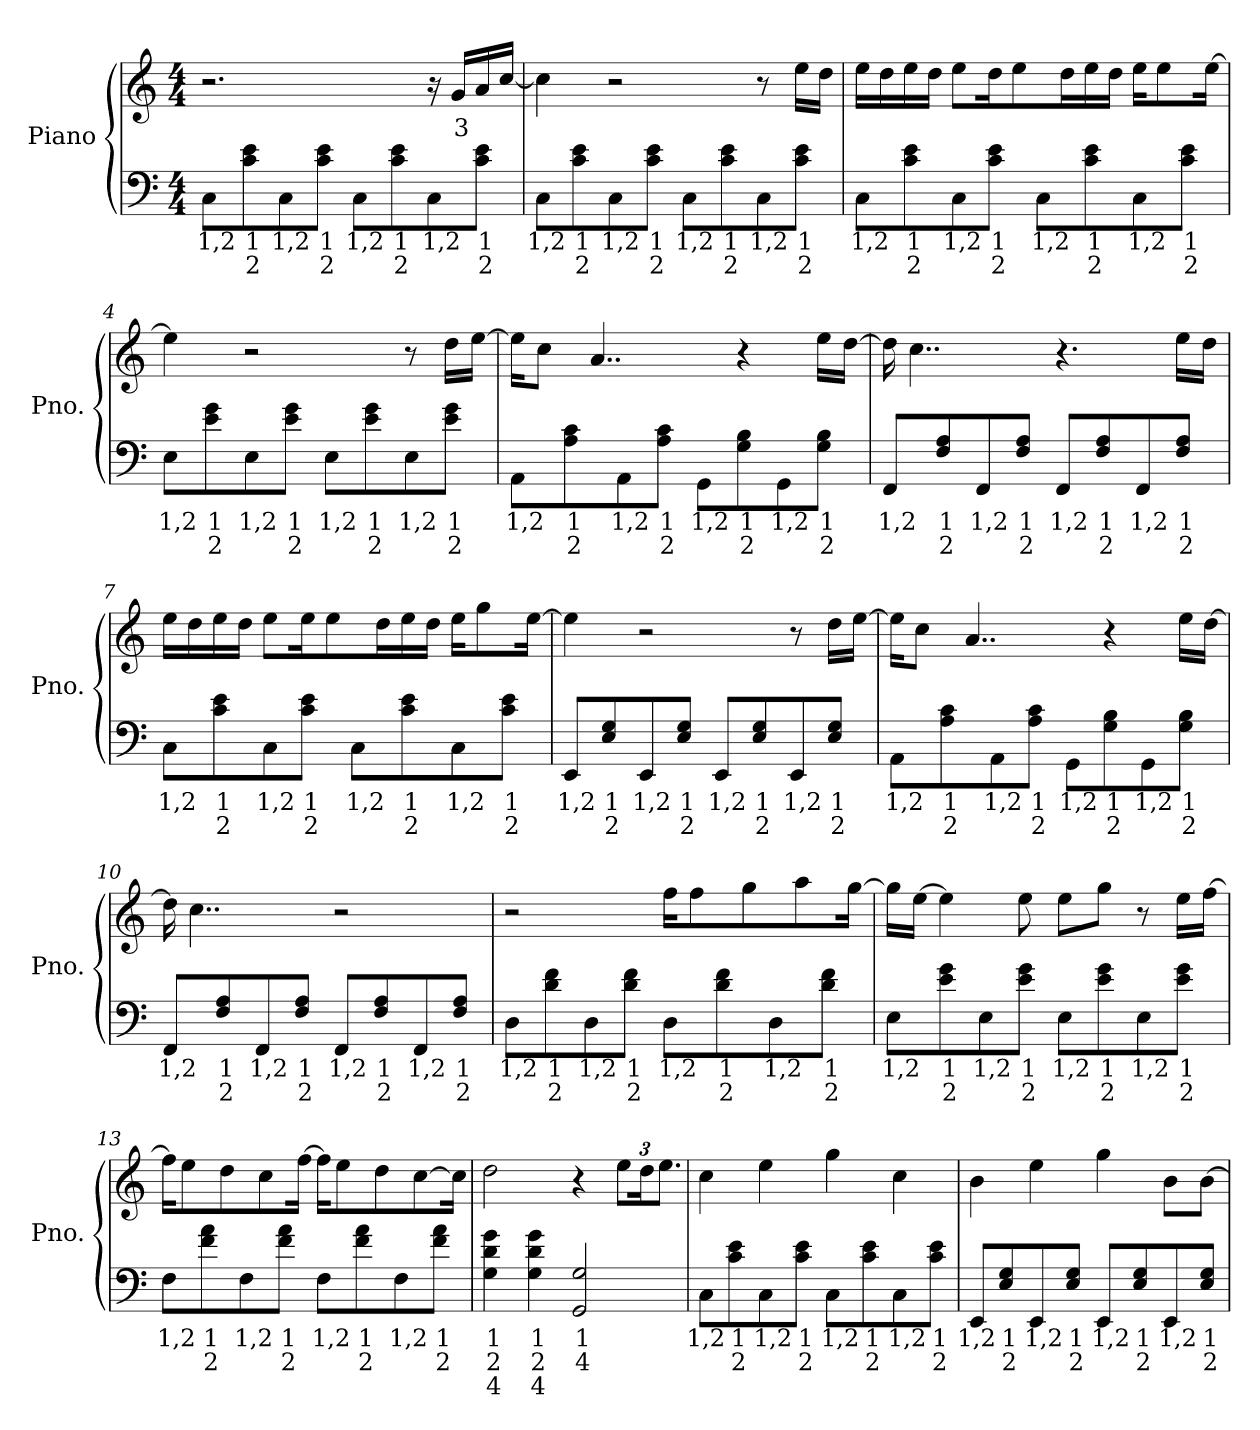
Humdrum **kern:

**kern	**text	**text	**text	**kern	**text
*part1	*part1	*part1	*part1	*part1	*part1
*staff2	*staff2	*staff2	*staff2	*staff1	*staff1
*I"Piano	*	*	*	*	*
*I'Pno.	*	*	*	*	*
*clefF4	*	*	*	*clefG2	*
*k[]	*	*	*	*k[]	*
*M4/4	*	*	*	*M4/4	*
*MM90	*	*	*	*MM90	*
=1	=1	=1	=1	=1	=1
!	!LO:LY:b	!	!	!	!
8Ci\L	1,2	.	.	2.r	.
!	!LO:LY:b	!LO:LY:b	!	!	!
8cj\ 8ei\	1	2	.	.	.
!	!LO:LY:b	!	!	!	!
8Ci\	1,2	.	.	.	.
!	!LO:LY:b	!LO:LY:b	!	!	!
8cj\ 8ei\J	1	2	.	.	.
!	!LO:LY:b	!	!	!	!
8Ci\L	1,2	.	.	.	.
!	!LO:LY:b	!LO:LY:b	!	!	!
8cj\ 8ei\	1	2	.	.	.
!	!LO:LY:b	!	!	!	!
8Ci\	1,2	.	.	16r	.
!	!	!	!	!	!LO:LY:b
.	.	.	.	16gZ/LL	3
!	!LO:LY:b	!LO:LY:b	!	!	!
8cj\ 8ei\J	1	2	.	16aZ/	.
.	.	.	.	[16ccZ/JJ	.
=2	=2	=2	=2	=2	=2
!	!LO:LY:b	!	!	!	!
8Ci\L	1,2	.	.	4ccZ\]	.
!	!LO:LY:b	!LO:LY:b	!	!	!
8cj\ 8ei\	1	2	.	.	.
!	!LO:LY:b	!	!	!	!
8Ci\	1,2	.	.	2r	.
!	!LO:LY:b	!LO:LY:b	!	!	!
8cj\ 8ei\J	1	2	.	.	.
!	!LO:LY:b	!	!	!	!
8Ci\L	1,2	.	.	.	.
!	!LO:LY:b	!LO:LY:b	!	!	!
8cj\ 8ei\	1	2	.	.	.
!	!LO:LY:b	!	!	!	!
8Ci\	1,2	.	.	8r	.
!	!LO:LY:b	!LO:LY:b	!	!	!
8cj\ 8ei\J	1	2	.	16eeZ\LL	.
.	.	.	.	16ddZ\JJ	.
=3	=3	=3	=3	=3	=3
!	!LO:LY:b	!	!	!	!
8Ci\L	1,2	.	.	16eeZ\LL	.
.	.	.	.	16ddZ\	.
!	!LO:LY:b	!LO:LY:b	!	!	!
8cj\ 8ei\	1	2	.	16eeZ\	.
.	.	.	.	16ddZ\JJ	.
!	!LO:LY:b	!	!	!	!
8Ci\	1,2	.	.	8eeZ\L	.
!	!LO:LY:b	!LO:LY:b	!	!	!
8cj\ 8ei\J	1	2	.	16ddZ\K	.
.	.	.	.	8eeZ\	.
!	!LO:LY:b	!	!	!	!
8Ci\L	1,2	.	.	.	.
.	.	.	.	16ddZ\L	.
!	!LO:LY:b	!LO:LY:b	!	!	!
8cj\ 8ei\	1	2	.	16eeZ\	.
.	.	.	.	16ddZ\JJ	.
!	!LO:LY:b	!	!	!	!
8Ci\	1,2	.	.	16eeZ\KL	.
.	.	.	.	8eeZ\	.
!	!LO:LY:b	!LO:LY:b	!	!	!
8cj\ 8ei\J	1	2	.	.	.
.	.	.	.	[16eeZ\Jk	.
!!LO:LB:g=z
=4	=4	=4	=4	=4	=4
!	!LO:LY:b	!	!	!	!
8Ei\L	1,2	.	.	4eeZ\]	.
!	!LO:LY:b	!LO:LY:b	!	!	!
8ej\ 8gi\	1	2	.	.	.
!	!LO:LY:b	!	!	!	!
8Ei\	1,2	.	.	2r	.
!	!LO:LY:b	!LO:LY:b	!	!	!
8ej\ 8gi\J	1	2	.	.	.
!	!LO:LY:b	!	!	!	!
8Ei\L	1,2	.	.	.	.
!	!LO:LY:b	!LO:LY:b	!	!	!
8ej\ 8gi\	1	2	.	.	.
!	!LO:LY:b	!	!	!	!
8Ei\	1,2	.	.	8r	.
!	!LO:LY:b	!LO:LY:b	!	!	!
8ej\ 8gi\J	1	2	.	16ddZ\LL	.
.	.	.	.	[16eeZ\JJ	.
=5	=5	=5	=5	=5	=5
!	!LO:LY:b	!	!	!	!
8AAi\L	1,2	.	.	16eeZ\KL]	.
.	.	.	.	8ccZ\J	.
!	!LO:LY:b	!LO:LY:b	!	!	!
8Aj\ 8ci\	1	2	.	.	.
.	.	.	.	4..aZ/	.
!	!LO:LY:b	!	!	!	!
8AAi\	1,2	.	.	.	.
!	!LO:LY:b	!LO:LY:b	!	!	!
8Aj\ 8ci\J	1	2	.	.	.
!	!LO:LY:b	!	!	!	!
8GGi\L	1,2	.	.	.	.
!	!LO:LY:b	!LO:LY:b	!	!	!
8Gj\ 8Bi\	1	2	.	4r	.
!	!LO:LY:b	!	!	!	!
8GGi\	1,2	.	.	.	.
!	!LO:LY:b	!LO:LY:b	!	!	!
8Gj\ 8Bi\J	1	2	.	16eeZ\LL	.
.	.	.	.	[16ddZ\JJ	.
=6	=6	=6	=6	=6	=6
!	!LO:LY:b	!	!	!	!
8FFi/L	1,2	.	.	16ddZ\]	.
.	.	.	.	4..ccZ\	.
!	!LO:LY:b	!LO:LY:b	!	!	!
8Fj/ 8Ai/	1	2	.	.	.
!	!LO:LY:b	!	!	!	!
8FFi/	1,2	.	.	.	.
!	!LO:LY:b	!LO:LY:b	!	!	!
8Fj/ 8Ai/J	1	2	.	.	.
!	!LO:LY:b	!	!	!	!
8FFi/L	1,2	.	.	4.r	.
!	!LO:LY:b	!LO:LY:b	!	!	!
8Fj/ 8Ai/	1	2	.	.	.
!	!LO:LY:b	!	!	!	!
8FFi/	1,2	.	.	.	.
!	!LO:LY:b	!LO:LY:b	!	!	!
8Fj/ 8Ai/J	1	2	.	16eeZ\LL	.
.	.	.	.	16ddZ\JJ	.
!!LO:LB:g=z
=7	=7	=7	=7	=7	=7
!	!LO:LY:b	!	!	!	!
8Ci\L	1,2	.	.	16eeZ\LL	.
.	.	.	.	16ddZ\	.
!	!LO:LY:b	!LO:LY:b	!	!	!
8cj\ 8ei\	1	2	.	16eeZ\	.
.	.	.	.	16ddZ\JJ	.
!	!LO:LY:b	!	!	!	!
8Ci\	1,2	.	.	8eeZ\L	.
!	!LO:LY:b	!LO:LY:b	!	!	!
8cj\ 8ei\J	1	2	.	16eeZ\K	.
.	.	.	.	8eeZ\	.
!	!LO:LY:b	!	!	!	!
8Ci\L	1,2	.	.	.	.
.	.	.	.	16ddZ\L	.
!	!LO:LY:b	!LO:LY:b	!	!	!
8cj\ 8ei\	1	2	.	16eeZ\	.
.	.	.	.	16ddZ\JJ	.
!	!LO:LY:b	!	!	!	!
8Ci\	1,2	.	.	16eeZ\KL	.
.	.	.	.	8ggZ\	.
!	!LO:LY:b	!LO:LY:b	!	!	!
8cj\ 8ei\J	1	2	.	.	.
.	.	.	.	[16eeZ\Jk	.
=8	=8	=8	=8	=8	=8
!	!LO:LY:b	!	!	!	!
8EEi/L	1,2	.	.	4eeZ\]	.
!	!LO:LY:b	!LO:LY:b	!	!	!
8Ej/ 8Gi/	1	2	.	.	.
!	!LO:LY:b	!	!	!	!
8EEi/	1,2	.	.	2r	.
!	!LO:LY:b	!LO:LY:b	!	!	!
8Ej/ 8Gi/J	1	2	.	.	.
!	!LO:LY:b	!	!	!	!
8EEi/L	1,2	.	.	.	.
!	!LO:LY:b	!LO:LY:b	!	!	!
8Ej/ 8Gi/	1	2	.	.	.
!	!LO:LY:b	!	!	!	!
8EEi/	1,2	.	.	8r	.
!	!LO:LY:b	!LO:LY:b	!	!	!
8Ej/ 8Gi/J	1	2	.	16ddZ\LL	.
.	.	.	.	[16eeZ\JJ	.
=9	=9	=9	=9	=9	=9
!	!LO:LY:b	!	!	!	!
8AAi\L	1,2	.	.	16eeZ\KL]	.
.	.	.	.	8ccZ\J	.
!	!LO:LY:b	!LO:LY:b	!	!	!
8Aj\ 8ci\	1	2	.	.	.
.	.	.	.	4..aZ/	.
!	!LO:LY:b	!	!	!	!
8AAi\	1,2	.	.	.	.
!	!LO:LY:b	!LO:LY:b	!	!	!
8Aj\ 8ci\J	1	2	.	.	.
!	!LO:LY:b	!	!	!	!
8GGi\L	1,2	.	.	.	.
!	!LO:LY:b	!LO:LY:b	!	!	!
8Gj\ 8Bi\	1	2	.	4r	.
!	!LO:LY:b	!	!	!	!
8GGi\	1,2	.	.	.	.
!	!LO:LY:b	!LO:LY:b	!	!	!
8Gj\ 8Bi\J	1	2	.	16eeZ\LL	.
.	.	.	.	[16ddZ\JJ	.
!!LO:LB:g=z
=10	=10	=10	=10	=10	=10
!	!LO:LY:b	!	!	!	!
8FFi/L	1,2	.	.	16ddZ\]	.
.	.	.	.	4..ccZ\	.
!	!LO:LY:b	!LO:LY:b	!	!	!
8Fj/ 8Ai/	1	2	.	.	.
!	!LO:LY:b	!	!	!	!
8FFi/	1,2	.	.	.	.
!	!LO:LY:b	!LO:LY:b	!	!	!
8Fj/ 8Ai/J	1	2	.	.	.
!	!LO:LY:b	!	!	!	!
8FFi/L	1,2	.	.	2r	.
!	!LO:LY:b	!LO:LY:b	!	!	!
8Fj/ 8Ai/	1	2	.	.	.
!	!LO:LY:b	!	!	!	!
8FFi/	1,2	.	.	.	.
!	!LO:LY:b	!LO:LY:b	!	!	!
8Fj/ 8Ai/J	1	2	.	.	.
=11	=11	=11	=11	=11	=11
!	!LO:LY:b	!	!	!	!
8Di\L	1,2	.	.	2r	.
!	!LO:LY:b	!LO:LY:b	!	!	!
8dj\ 8fi\	1	2	.	.	.
!	!LO:LY:b	!	!	!	!
8Di\	1,2	.	.	.	.
!	!LO:LY:b	!LO:LY:b	!	!	!
8dj\ 8fi\J	1	2	.	.	.
!	!LO:LY:b	!	!	!	!
8Di\L	1,2	.	.	16ffZ\KL	.
.	.	.	.	8ffZ\	.
!	!LO:LY:b	!LO:LY:b	!	!	!
8dj\ 8fi\	1	2	.	.	.
.	.	.	.	8ggZ\	.
!	!LO:LY:b	!	!	!	!
8Di\	1,2	.	.	.	.
.	.	.	.	8aaZ\	.
!	!LO:LY:b	!LO:LY:b	!	!	!
8dj\ 8fi\J	1	2	.	.	.
.	.	.	.	[16ggZ\Jk	.
=12	=12	=12	=12	=12	=12
!	!LO:LY:b	!	!	!	!
8Ei\L	1,2	.	.	16ggZ\LL]	.
.	.	.	.	[16eeZ\JJ	.
!	!LO:LY:b	!LO:LY:b	!	!	!
8ej\ 8gi\	1	2	.	4eeZ\]	.
!	!LO:LY:b	!	!	!	!
8Ei\	1,2	.	.	.	.
!	!LO:LY:b	!LO:LY:b	!	!	!
8ej\ 8gi\J	1	2	.	8eeZ\	.
!	!LO:LY:b	!	!	!	!
8Ei\L	1,2	.	.	8eeZ\L	.
!	!LO:LY:b	!LO:LY:b	!	!	!
8ej\ 8gi\	1	2	.	8ggZ\J	.
!	!LO:LY:b	!	!	!	!
8Ei\	1,2	.	.	8r	.
!	!LO:LY:b	!LO:LY:b	!	!	!
8ej\ 8gi\J	1	2	.	16eeZ\LL	.
.	.	.	.	[16ffZ\JJ	.
!!LO:LB:g=z
=13	=13	=13	=13	=13	=13
!	!LO:LY:b	!	!	!	!
8Fi\L	1,2	.	.	16ffZ\KL]	.
.	.	.	.	8eeZ\	.
!	!LO:LY:b	!LO:LY:b	!	!	!
8fj\ 8ai\	1	2	.	.	.
.	.	.	.	8ddZ\	.
!	!LO:LY:b	!	!	!	!
8Fi\	1,2	.	.	.	.
.	.	.	.	8ccZ\	.
!	!LO:LY:b	!LO:LY:b	!	!	!
8fj\ 8ai\J	1	2	.	.	.
.	.	.	.	[16ffZ\Jk	.
!	!LO:LY:b	!	!	!	!
8Fi\L	1,2	.	.	16ffZ\KL]	.
.	.	.	.	8eeZ\	.
!	!LO:LY:b	!LO:LY:b	!	!	!
8fj\ 8ai\	1	2	.	.	.
.	.	.	.	8ddZ\	.
!	!LO:LY:b	!	!	!	!
8Fi\	1,2	.	.	.	.
.	.	.	.	[8ccZ\	.
!	!LO:LY:b	!LO:LY:b	!	!	!
8fj\ 8ai\J	1	2	.	.	.
.	.	.	.	16ccZ\Jk]	.
!!LO:PB:g=z
=14	=14	=14	=14	=14	=14
!	!LO:LY:b	!LO:LY:b	!LO:LY:b	!	!
4GV\ 4dj\ 4gi\	1	2	4	2ddZ\	.
!	!LO:LY:b	!LO:LY:b	!LO:LY:b	!	!
4GV\ 4dj\ 4gi\	1	2	4	.	.
!	!LO:LY:b	!LO:LY:b	!	!	!
2GGV/ 2Gi/	1	4	.	4r	.
*	*	*	*	*Xbrackettup	*
.	.	.	.	12eeZ\L	.
.	.	.	.	24ddZ\K	.
.	.	.	.	12.eeZ\J	.
=15	=15	=15	=15	=15	=15
!	!LO:LY:b	!	!	!	!
8Ci\L	1,2	.	.	4ccZ\	.
!	!LO:LY:b	!LO:LY:b	!	!	!
8cj\ 8ei\	1	2	.	.	.
!	!LO:LY:b	!	!	!	!
8Ci\	1,2	.	.	4eeZ\	.
!	!LO:LY:b	!LO:LY:b	!	!	!
8cj\ 8ei\J	1	2	.	.	.
!	!LO:LY:b	!	!	!	!
8Ci\L	1,2	.	.	4ggZ\	.
!	!LO:LY:b	!LO:LY:b	!	!	!
8cj\ 8ei\	1	2	.	.	.
!	!LO:LY:b	!	!	!	!
8Ci\	1,2	.	.	4ccZ\	.
!	!LO:LY:b	!LO:LY:b	!	!	!
8cj\ 8ei\J	1	2	.	.	.
=16	=16	=16	=16	=16	=16
!	!LO:LY:b	!	!	!	!
8EEi/L	1,2	.	.	4bZ\	.
!	!LO:LY:b	!LO:LY:b	!	!	!
8Ej/ 8Gi/	1	2	.	.	.
!	!LO:LY:b	!	!	!	!
8EEi/	1,2	.	.	4eeZ\	.
!	!LO:LY:b	!LO:LY:b	!	!	!
8Ej/ 8Gi/J	1	2	.	.	.
!	!LO:LY:b	!	!	!	!
8EEi/L	1,2	.	.	4ggZ\	.
!	!LO:LY:b	!LO:LY:b	!	!	!
8Ej/ 8Gi/	1	2	.	.	.
!	!LO:LY:b	!	!	!	!
8EEi/	1,2	.	.	8bZ\L	.
!	!LO:LY:b	!LO:LY:b	!	!	!
8Ej/ 8Gi/J	1	2	.	[8bZ\J	.
=	=	=	=	=	=
*-	*-	*-	*-	*-	*-
